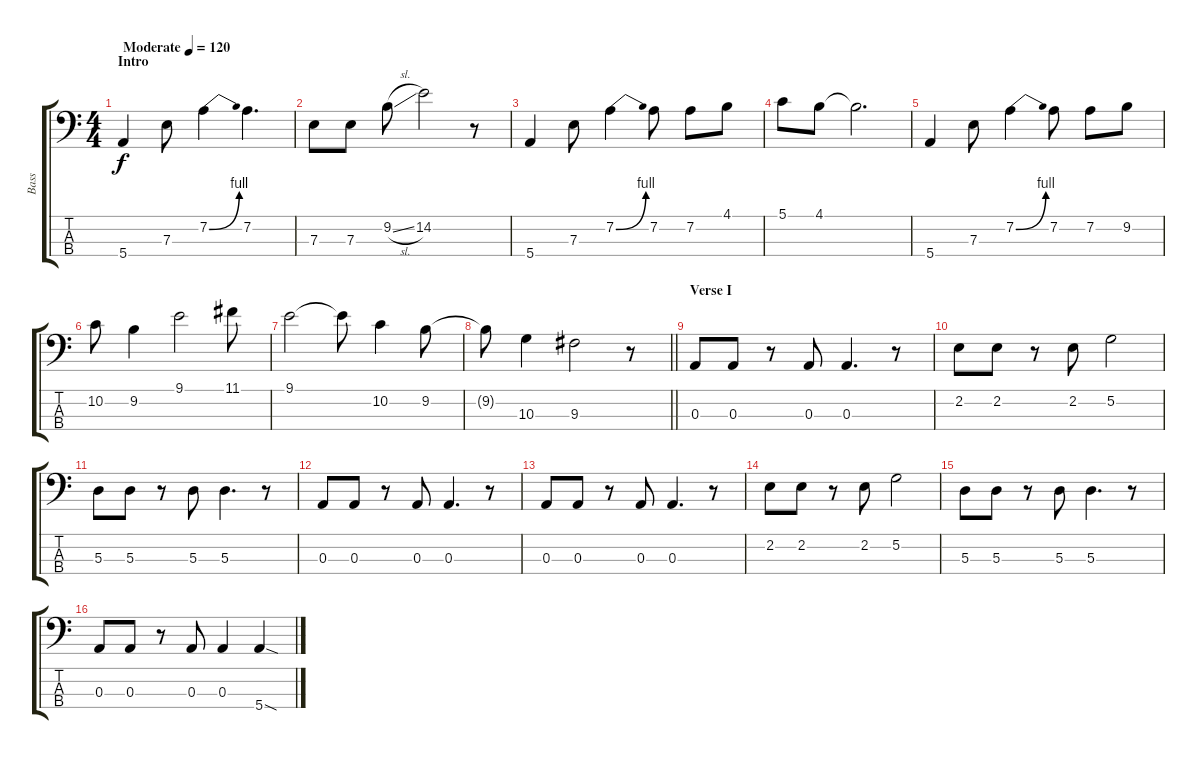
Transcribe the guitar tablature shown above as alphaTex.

\track ("Bass" "Bass") {instrument fretlessbass}
\staff {score tabs}
\tuning (G2 D2 A1 E1) {hide}
\ts (4 4)
\section ("" "Intro")
\tempo (120 "Moderate")
\clef f4
\ks c
5.4.4{dy f instrument fretlessbass} 7.3.8 7.2{be (bend 0 0 60 4)}.4 7.2.4{d} |
7.3.8 7.3.8 9.2{sl}.8 14.2.2 r.8 |
5.4.4 7.3.8 7.2{be (bend 0 0 60 4)}.4 7.2.8 7.2.8 4.1.8 |
5.1.8 4.1.8 4.1{t}.2{d} |
5.4.4 7.3.8 7.2{be (bend 0 0 60 4)}.4 7.2.8 7.2.8 9.2.8 |
10.2.8 9.2.4 9.1.2 11.1.8 |
9.1.2 9.1{t}.8 10.2.4 9.2.8 |
\barLineRight lightlight
9.2{t}.8 10.3.4 9.3.2 r.8 |
\section ("" "Verse I")
0.3.8 0.3.8 r.8 0.3.8 0.3.4{d} r.8 |
2.2.8 2.2.8 r.8 2.2.8 5.2.2 |
5.3.8 5.3.8 r.8 5.3.8 5.3.4{d} r.8 |
0.3.8 0.3.8 r.8 0.3.8 0.3.4{d} r.8 |
0.3.8 0.3.8 r.8 0.3.8 0.3.4{d} r.8 |
2.2.8 2.2.8 r.8 2.2.8 5.2.2 |
5.3.8 5.3.8 r.8 5.3.8 5.3.4{d} r.8 |
0.3.8 0.3.8 r.8 0.3.8 0.3.4 5.4{sod}.4
